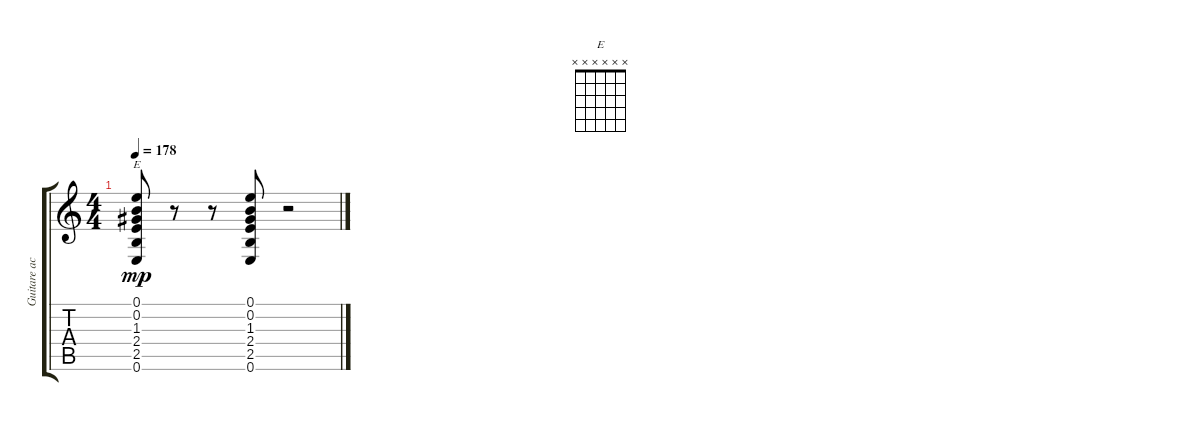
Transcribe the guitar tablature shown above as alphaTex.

\track ("Guitare acoustique" "Guitare ac") {instrument acousticguitarsteel}
\staff {score tabs}
\tuning (E4 B3 G3 D3 A2 E2) {hide}
\chord ("E" x x x x x x) {firstfret 0}
\ts (4 4)
\tempo 178
\clef g2
\ks c
(0.1 0.2 1.3 2.4 2.5 0.6).8{ch "E" dy mp} r.8 r.8 (0.1 0.2 1.3 2.4 2.5 0.6).8 r.2
